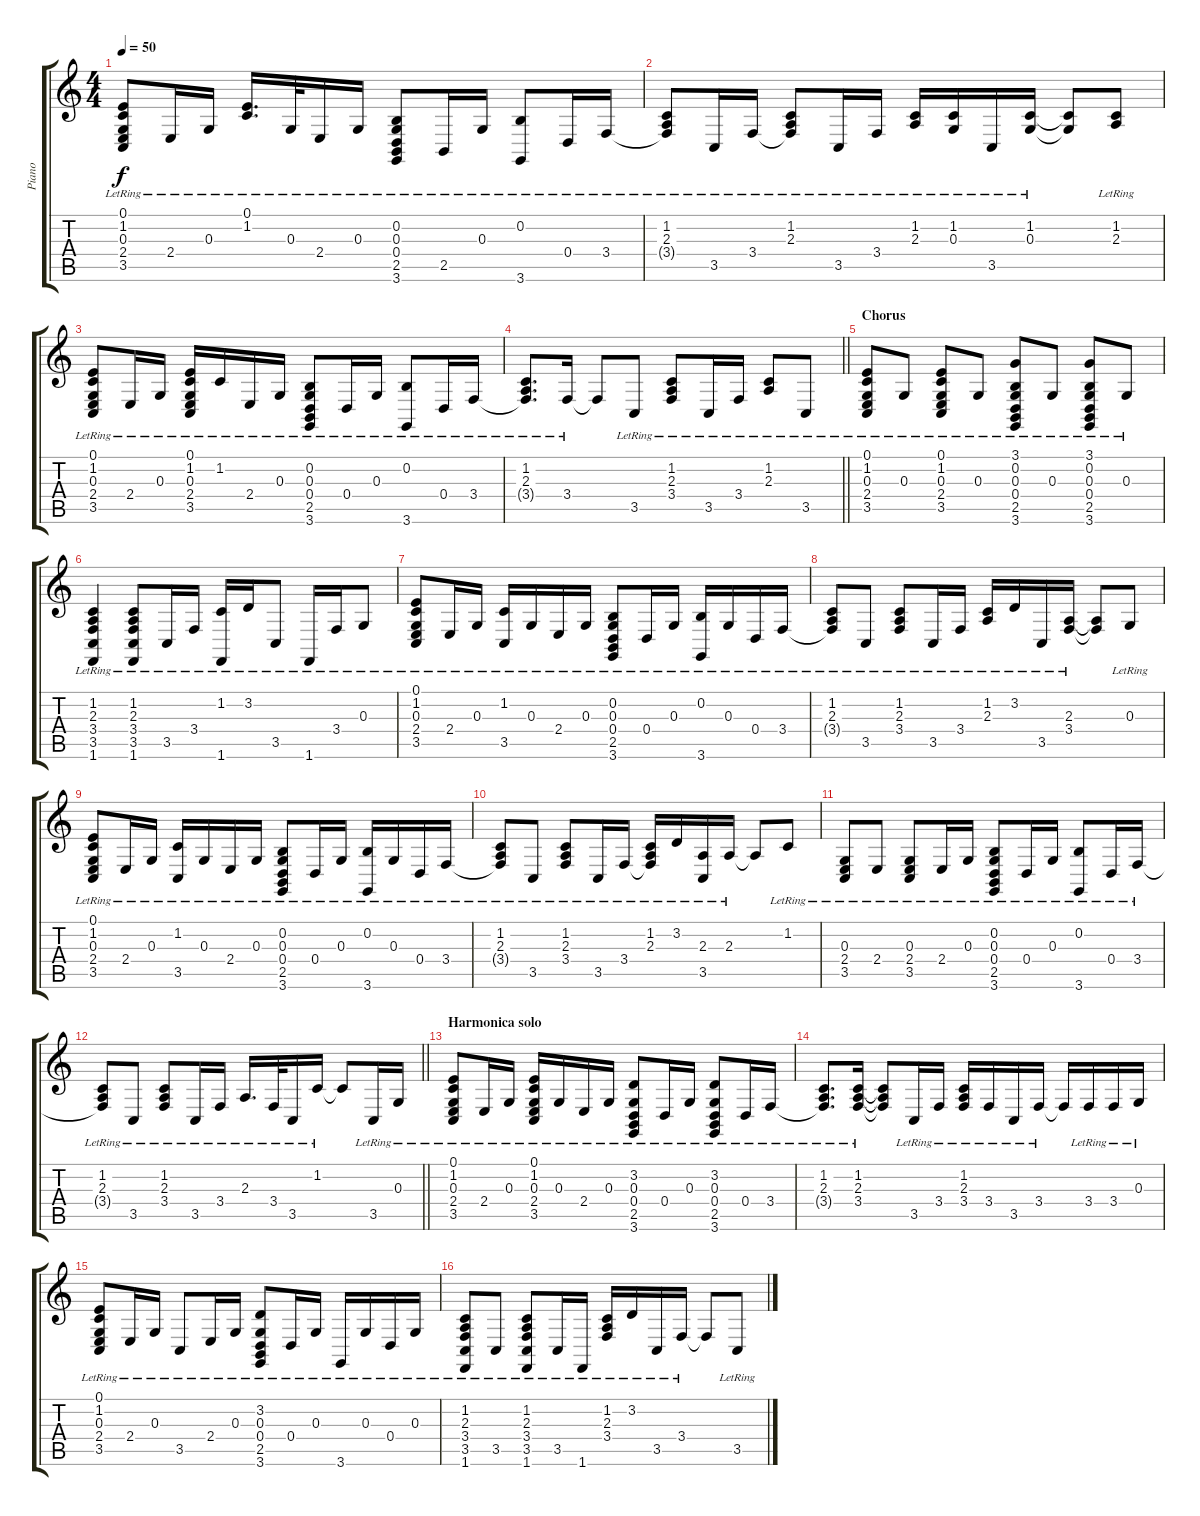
\track ("Piano" "Piano") {instrument acousticgrandpiano}
\staff {score tabs}
\tuning (E4 B3 G3 D3 A2 E2) {hide}
\ts (4 4)
\tempo 50
\clef g2
\ks c
(0.1{lr} 1.2{lr} 0.3{lr} 2.4{lr} 3.5{lr}).8{dy f} 2.4{lr}.16 0.3{lr}.16 (0.1{lr} 1.2{lr}).16{d} 0.3{lr}.32 2.4{lr}.16 0.3{lr}.16 (0.2{lr} 0.3{lr} 0.4{lr} 2.5{lr} 3.6{lr}).8 2.5{lr}.16 0.3{lr}.16 (0.2{lr} 3.6{lr}).8 0.4{lr}.16 3.4{lr}.16 |
(1.2{lr} 2.3{lr} 3.4{t}).8 3.5{lr}.16 3.4{lr}.16 (1.2{lr} 2.3{lr} 3.4{t}).8 3.5{lr}.16 3.4{lr}.16 (1.2{lr} 2.3{lr}).16 (1.2{lr} 0.3{lr}).16 3.5{lr}.16 (1.2{lr} 0.3{lr}).16 (1.2{t} 0.3{t}).8 (1.2{lr} 2.3{lr}).8 |
(0.1{lr} 1.2{lr} 0.3{lr} 2.4{lr} 3.5{lr}).8 2.4{lr}.16 0.3{lr}.16 (0.1{lr} 1.2{lr} 0.3{lr} 2.4{lr} 3.5{lr}).16 1.2{lr}.16 2.4{lr}.16 0.3{lr}.16 (0.2{lr} 0.3{lr} 0.4{lr} 2.5{lr} 3.6{lr}).8 0.4{lr}.16 0.3{lr}.16 (0.2{lr} 3.6{lr}).8 0.4{lr}.16 3.4{lr}.16 |
\barLineRight lightlight
(1.2{lr} 2.3{lr} 3.4{t}).8{d} 3.4{lr}.16 3.4{t}.8 3.5{lr}.8 (1.2{lr} 2.3{lr} 3.4{lr}).8 3.5{lr}.16 3.4{lr}.16 (1.2{lr} 2.3{lr}).8 3.5{lr}.8 |
\section ("" "Chorus")
(0.1{lr} 1.2{lr} 0.3{lr} 2.4{lr} 3.5{lr}).8 0.3{lr}.8 (0.1{lr} 1.2{lr} 0.3{lr} 2.4{lr} 3.5{lr}).8 0.3{lr}.8 (3.1{lr} 0.2{lr} 0.3{lr} 0.4{lr} 2.5{lr} 3.6{lr}).8 0.3{lr}.8 (3.1{lr} 0.2{lr} 0.3{lr} 0.4{lr} 2.5{lr} 3.6{lr}).8 0.3{lr}.8 |
(1.2{lr} 2.3{lr} 3.4{lr} 3.5{lr} 1.6{lr}).4 (1.2{lr} 2.3{lr} 3.4{lr} 3.5{lr} 1.6{lr}).8 3.5{lr}.16 3.4{lr}.16 (1.2{lr} 1.6{lr}).16 3.2{lr}.16 3.5{lr}.8 1.6{lr}.16 3.4{lr}.16 0.3{lr}.8 |
(0.1{lr} 1.2{lr} 0.3{lr} 2.4{lr} 3.5{lr}).8 2.4{lr}.16 0.3{lr}.16 (1.2{lr} 3.5{lr}).16 0.3{lr}.16 2.4{lr}.16 0.3{lr}.16 (0.2{lr} 0.3{lr} 0.4{lr} 2.5{lr} 3.6{lr}).8 0.4{lr}.16 0.3{lr}.16 (0.2{lr} 3.6{lr}).16 0.3{lr}.16 0.4{lr}.16 3.4{lr}.16 |
(1.2{lr} 2.3{lr} 3.4{t}).8 3.5{lr}.8 (1.2{lr} 2.3{lr} 3.4{lr}).8 3.5{lr}.16 3.4{lr}.16 (1.2{lr} 2.3{lr}).16 3.2{lr}.16 3.5{lr}.16 (2.3{lr} 3.4{lr}).16 (2.3{t} 3.4{t}).8 0.3{lr}.8 |
(0.1{lr} 1.2{lr} 0.3{lr} 2.4{lr} 3.5{lr}).8 2.4{lr}.16 0.3{lr}.16 (1.2{lr} 3.5{lr}).16 0.3{lr}.16 2.4{lr}.16 0.3{lr}.16 (0.2{lr} 0.3{lr} 0.4{lr} 2.5{lr} 3.6{lr}).8 0.4{lr}.16 0.3{lr}.16 (0.2{lr} 3.6{lr}).16 0.3{lr}.16 0.4{lr}.16 3.4{lr}.16 |
(1.2{lr} 2.3{lr} 3.4{t}).8 3.5{lr}.8 (1.2{lr} 2.3{lr} 3.4{lr}).8 3.5{lr}.16 3.4{lr}.16 (1.2{lr} 2.3{lr} 3.4{t}).16 3.2{lr}.16 (2.3{lr} 3.5{lr}).16 2.3{lr}.16 2.3{t}.8 1.2{lr}.8 |
(0.3{lr} 2.4{lr} 3.5{lr}).8 2.4{lr}.8 (0.3{lr} 2.4{lr} 3.5{lr}).8 2.4{lr}.16 0.3{lr}.16 (0.2{lr} 0.3{lr} 0.4{lr} 2.5{lr} 3.6{lr}).8 0.4{lr}.16 0.3{lr}.16 (0.2{lr} 3.6{lr}).8 0.4{lr}.16 3.4{lr}.16 |
\barLineRight lightlight
(1.2{lr} 2.3{lr} 3.4{t}).8 3.5{lr}.8 (1.2{lr} 2.3{lr} 3.4{lr}).8 3.5{lr}.16 3.4{lr}.16 2.3{lr}.16{d} 3.4{lr}.32 3.5{lr}.16 1.2{lr}.16 1.2{t}.8 3.5{lr}.16 0.3{lr}.16 |
\section ("" "Harmonica solo")
(0.1{lr} 1.2{lr} 0.3{lr} 2.4{lr} 3.5{lr}).8 2.4{lr}.16 0.3{lr}.16 (0.1{lr} 1.2{lr} 0.3{lr} 2.4{lr} 3.5{lr}).16 0.3{lr}.16 2.4{lr}.16 0.3{lr}.16 (3.2{lr} 0.3{lr} 0.4{lr} 2.5{lr} 3.6{lr}).8 0.4{lr}.16 0.3{lr}.16 (3.2{lr} 0.3{lr} 0.4{lr} 2.5{lr} 3.6{lr}).8 0.4{lr}.16 3.4{lr}.16 |
(1.2{lr} 2.3{lr} 3.4{t}).8{d} (1.2{lr} 2.3{lr} 3.4{lr}).16 (1.2{t} 2.3{t} 3.4{t}).8 3.5{lr}.16 3.4{lr}.16 (1.2{lr} 2.3{lr} 3.4{lr}).16 3.4{lr}.16 3.5{lr}.16 3.4{lr}.16 3.4{t}.16 3.4{lr}.16 3.4{lr}.16 0.3{lr}.16 |
(0.1{lr} 1.2{lr} 0.3{lr} 2.4{lr} 3.5{lr}).8 2.4{lr}.16 0.3{lr}.16 3.5{lr}.8 2.4{lr}.16 0.3{lr}.16 (3.2{lr} 0.3{lr} 0.4{lr} 2.5{lr} 3.6{lr}).8 0.4{lr}.16 0.3{lr}.16 3.6{lr}.16 0.3{lr}.16 0.4{lr}.16 0.3{lr}.16 |
(1.2{lr} 2.3{lr} 3.4{lr} 3.5{lr} 1.6{lr}).8 3.5{lr}.8 (1.2{lr} 2.3{lr} 3.4{lr} 3.5{lr} 1.6{lr}).8 3.5{lr}.16 1.6{lr}.16 (1.2{lr} 2.3{lr} 3.4{lr}).16 3.2{lr}.16 3.5{lr}.16 3.4{lr}.16 3.4{t}.8 3.5{lr}.8
